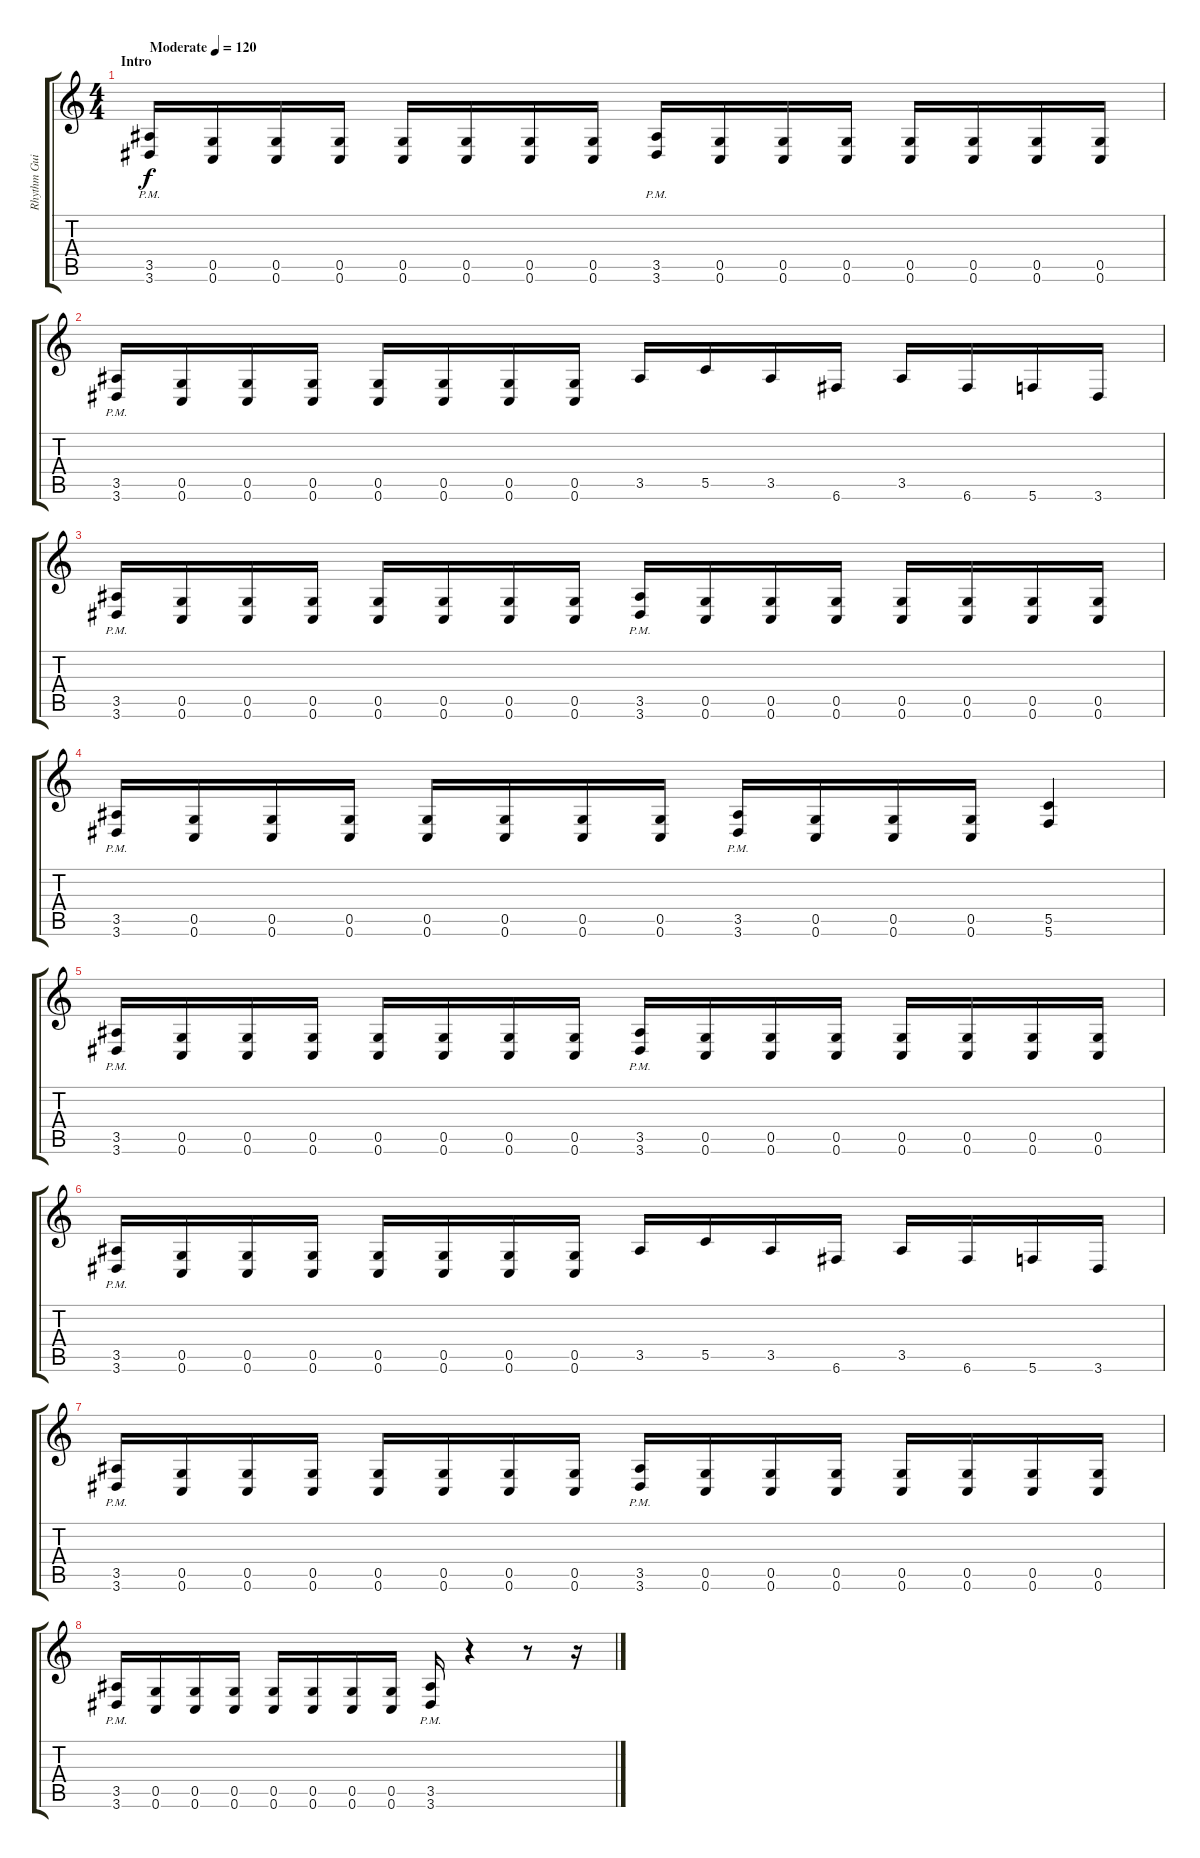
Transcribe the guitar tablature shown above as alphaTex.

\track ("Rhythm Guitar" "Rhythm Gui") {instrument distortionguitar}
\staff {score tabs}
\tuning (D4 A3 F3 C3 G2 C2) {hide}
\ts (4 4)
\section ("" "Intro")
\tempo (120 "Moderate")
\clef g2
\ks c
(3.5{pm} 3.6{pm}).16{dy f instrument distortionguitar} (0.5 0.6).16 (0.5 0.6).16 (0.5 0.6).16 (0.5 0.6).16 (0.5 0.6).16 (0.5 0.6).16 (0.5 0.6).16 (3.5{pm} 3.6{pm}).16 (0.5 0.6).16 (0.5 0.6).16 (0.5 0.6).16 (0.5 0.6).16 (0.5 0.6).16 (0.5 0.6).16 (0.5 0.6).16 |
(3.5{pm} 3.6{pm}).16 (0.5 0.6).16 (0.5 0.6).16 (0.5 0.6).16 (0.5 0.6).16 (0.5 0.6).16 (0.5 0.6).16 (0.5 0.6).16 3.5.16 5.5.16 3.5.16 6.6.16 3.5.16 6.6.16 5.6.16 3.6.16 |
(3.5{pm} 3.6{pm}).16 (0.5 0.6).16 (0.5 0.6).16 (0.5 0.6).16 (0.5 0.6).16 (0.5 0.6).16 (0.5 0.6).16 (0.5 0.6).16 (3.5{pm} 3.6{pm}).16 (0.5 0.6).16 (0.5 0.6).16 (0.5 0.6).16 (0.5 0.6).16 (0.5 0.6).16 (0.5 0.6).16 (0.5 0.6).16 |
(3.5{pm} 3.6{pm}).16 (0.5 0.6).16 (0.5 0.6).16 (0.5 0.6).16 (0.5 0.6).16 (0.5 0.6).16 (0.5 0.6).16 (0.5 0.6).16 (3.5{pm} 3.6{pm}).16 (0.5 0.6).16 (0.5 0.6).16 (0.5 0.6).16 (5.5 5.6).4 |
(3.5{pm} 3.6{pm}).16 (0.5 0.6).16 (0.5 0.6).16 (0.5 0.6).16 (0.5 0.6).16 (0.5 0.6).16 (0.5 0.6).16 (0.5 0.6).16 (3.5{pm} 3.6{pm}).16 (0.5 0.6).16 (0.5 0.6).16 (0.5 0.6).16 (0.5 0.6).16 (0.5 0.6).16 (0.5 0.6).16 (0.5 0.6).16 |
(3.5{pm} 3.6{pm}).16 (0.5 0.6).16 (0.5 0.6).16 (0.5 0.6).16 (0.5 0.6).16 (0.5 0.6).16 (0.5 0.6).16 (0.5 0.6).16 3.5.16 5.5.16 3.5.16 6.6.16 3.5.16 6.6.16 5.6.16 3.6.16 |
(3.5{pm} 3.6{pm}).16 (0.5 0.6).16 (0.5 0.6).16 (0.5 0.6).16 (0.5 0.6).16 (0.5 0.6).16 (0.5 0.6).16 (0.5 0.6).16 (3.5{pm} 3.6{pm}).16 (0.5 0.6).16 (0.5 0.6).16 (0.5 0.6).16 (0.5 0.6).16 (0.5 0.6).16 (0.5 0.6).16 (0.5 0.6).16 |
(3.5{pm} 3.6{pm}).16 (0.5 0.6).16 (0.5 0.6).16 (0.5 0.6).16 (0.5 0.6).16 (0.5 0.6).16 (0.5 0.6).16 (0.5 0.6).16 (3.5{pm} 3.6{pm}).16 r.4 r.8 r.16
